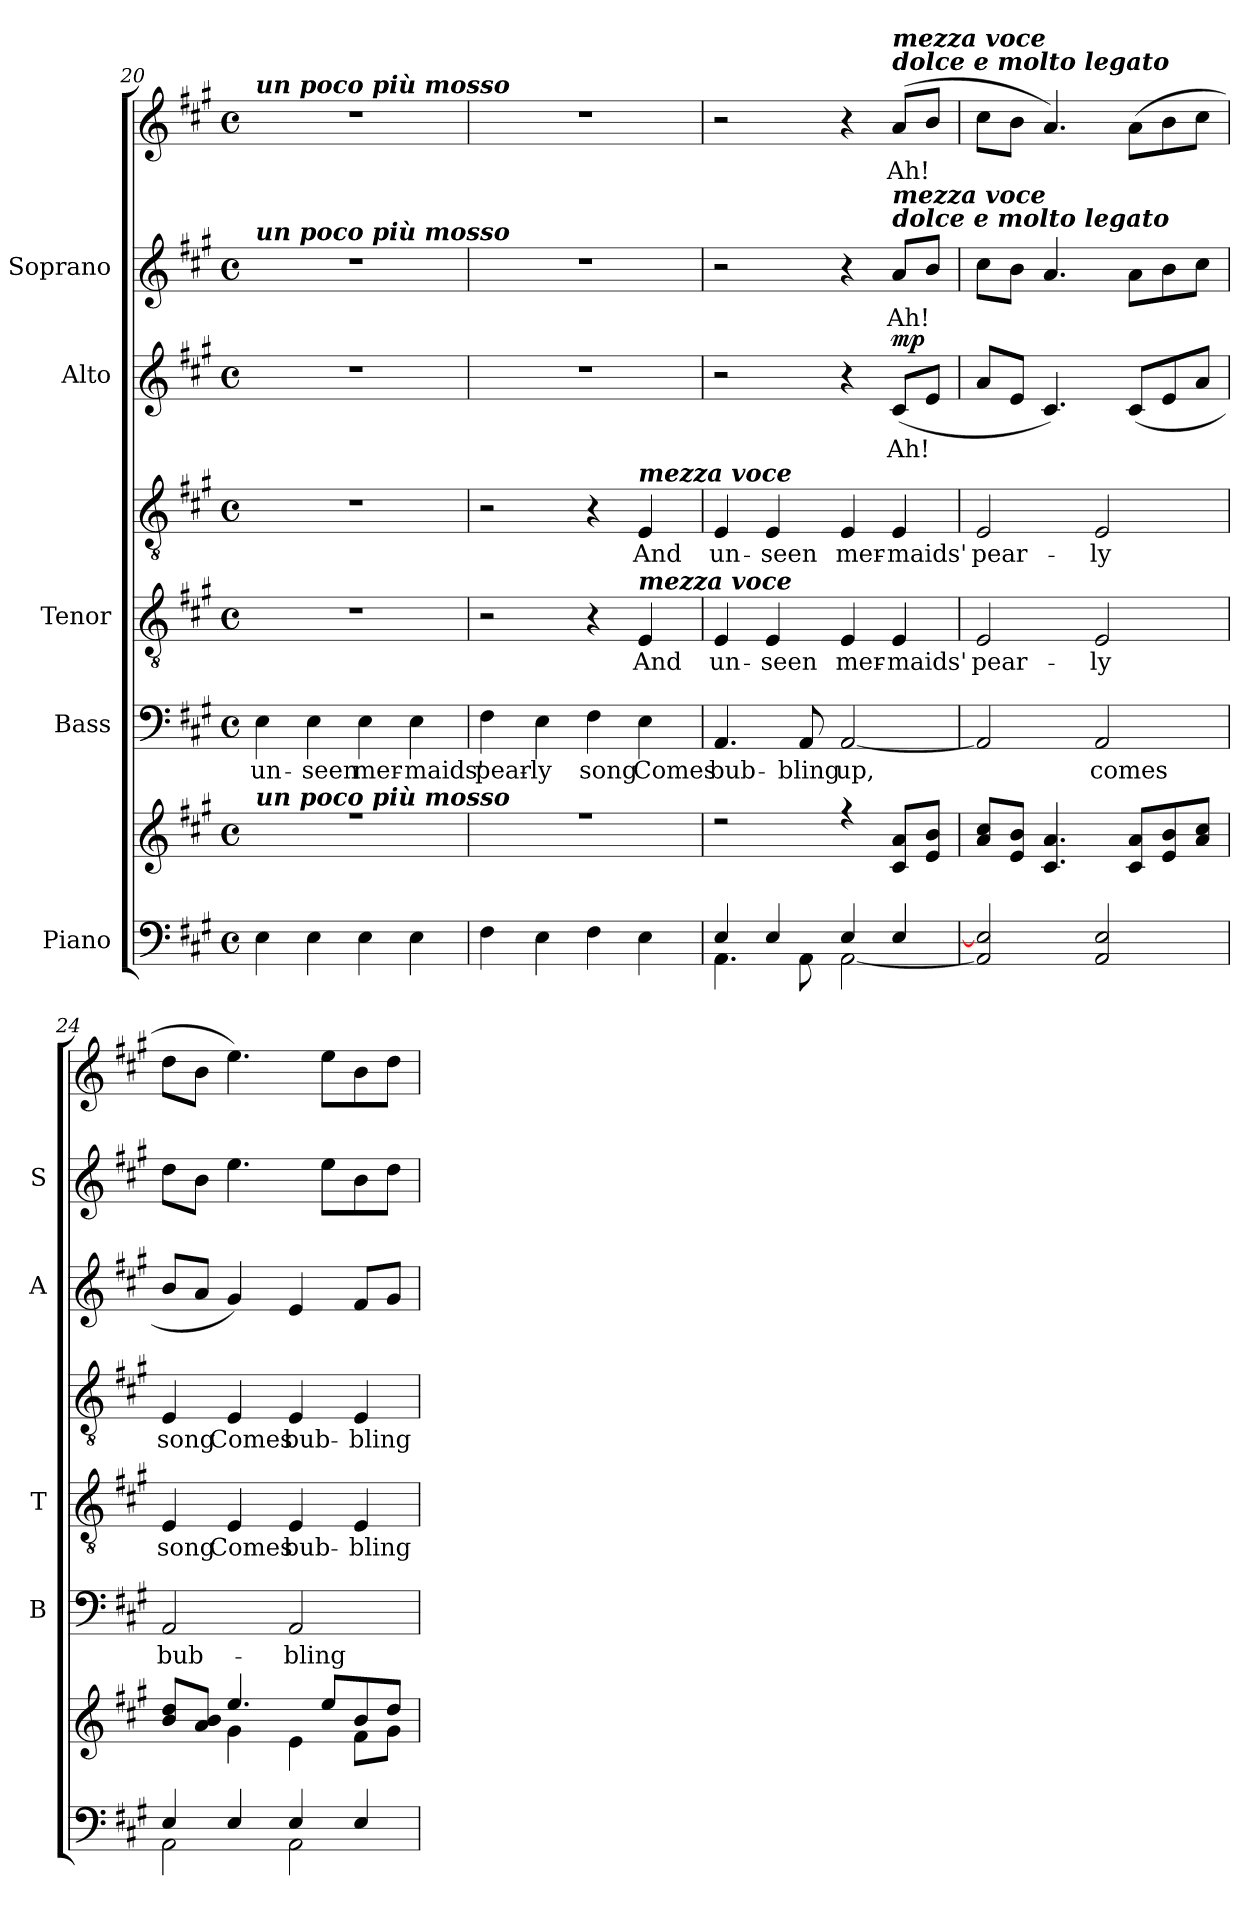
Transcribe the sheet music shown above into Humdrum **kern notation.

**kern	**kern	**kern	**text	**kern	**text	**kern	**text	**dynam	**kern	**text	**dynam	**kern	**text	**kern	**text	**dynam
*part5	*part5	*part4	*part4	*part3	*part3	*part3	*part3	*part3	*part2	*part2	*part2	*part1	*part1	*part1	*part1	*part1
*staff8	*staff7	*staff6	*staff6	*staff5	*staff5	*staff4	*staff4	*staff4/5	*staff3	*staff3	*staff3	*staff2	*staff2	*staff1	*staff1	*staff1/2
*I"Piano	*	*I"Bass	*	*I"Tenor	*	*	*	*	*I"Alto	*	*	*I"Soprano	*	*	*	*
*	*	*I'B	*	*I'T	*	*	*	*	*I'A	*	*	*I'S	*	*	*	*
!!LO:LB:g=z
*clefF4	*clefG2	*clefF4	*	*clefGv2	*	*clefGv2	*	*	*clefG2	*	*	*clefG2	*	*clefG2	*	*
*k[f#c#g#]	*k[f#c#g#]	*k[f#c#g#]	*	*k[f#c#g#]	*	*k[f#c#g#]	*	*	*k[f#c#g#]	*	*	*k[f#c#g#]	*	*k[f#c#g#]	*	*
*A:	*A:	*A:	*	*A:	*	*A:	*	*	*A:	*	*	*A:	*	*A:	*	*
*M4/4	*M4/4	*M4/4	*	*M4/4	*	*M4/4	*	*	*M4/4	*	*	*M4/4	*	*M4/4	*	*
*met(c)	*met(c)	*met(c)	*	*met(c)	*	*met(c)	*	*	*met(c)	*	*	*met(c)	*	*met(c)	*	*
=20	=20	=20	=20	=20	=20	=20	=20	=20	=20	=20	=20	=20	=20	=20	=20	=20
*^	*^	*	*	*	*	*	*	*	*	*	*	*	*	*	*	*
!	!	!	!	!	!	!	!	!	!	!	!	!	!	!	!	!LO:TX:a:Bi:t=un poco più mosso	!	!
!	!	!	!	!	!	!	!	!	!	!	!	!	!	!LO:TX:a:Bi:t=un poco più mosso	!	!	!	!
!	!	!LO:TX:a:Bi:t=un poco più mosso	!	!	!	!	!	!	!	!	!	!	!	!	!	!	!	!
!	!	!	!	!	!LO:LY:b	!	!	!	!	!	!	!	!	!	!	!	!	!
1ryy	4E\	1r	1ryy	4E	un-	1r	.	1r	.	.	1r	.	.	1r	.	1r	.	.
!	!	!	!	!	!LO:LY:b	!	!	!	!	!	!	!	!	!	!	!	!	!
.	4E\	.	.	4E	-seen	.	.	.	.	.	.	.	.	.	.	.	.	.
!	!	!	!	!	!LO:LY:b	!	!	!	!	!	!	!	!	!	!	!	!	!
.	4E\	.	.	4E	mer-	.	.	.	.	.	.	.	.	.	.	.	.	.
!	!	!	!	!	!LO:LY:b	!	!	!	!	!	!	!	!	!	!	!	!	!
.	4E\	.	.	4E	-maids'	.	.	.	.	.	.	.	.	.	.	.	.	.
=21	=21	=21	=21	=21	=21	=21	=21	=21	=21	=21	=21	=21	=21	=21	=21	=21	=21	=21
!	!	!	!	!	!LO:LY:b	!	!	!	!	!	!	!	!	!	!	!	!	!
1ryy	4F#\	1r	1ryy	4F#	pear-	2r	.	2r	.	.	1r	.	.	1r	.	1r	.	.
!	!	!	!	!	!LO:LY:b	!	!	!	!	!	!	!	!	!	!	!	!	!
.	4E\	.	.	4E	-ly	.	.	.	.	.	.	.	.	.	.	.	.	.
!	!	!	!	!	!LO:LY:b	!	!	!	!	!	!	!	!	!	!	!	!	!
.	4F#\	.	.	4F#	song	4r	.	4r	.	.	.	.	.	.	.	.	.	.
!	!	!	!	!	!	!	!	!LO:TX:a:Bi:t=mezza voce	!	!	!	!	!	!	!	!	!	!
!	!	!	!	!	!	!LO:TX:a:Bi:t=mezza voce	!	!	!	!	!	!	!	!	!	!	!	!
!	!	!	!	!	!LO:LY:b	!	!LO:LY:b	!	!LO:LY:b	!LO:DY:b=2	!	!	!	!	!	!	!	!
!	!	!	!	!	!	!	!	!	!	!LO:DY:n=1:b	!	!	!	!	!	!	!	!
.	4E\	.	.	4E	Comes	4E	And	4E	And	mp mp	.	.	.	.	.	.	.	.
=22	=22	=22	=22	=22	=22	=22	=22	=22	=22	=22	=22	=22	=22	=22	=22	=22	=22	=22
!	!	!	!	!	!LO:LY:b	!	!LO:LY:b	!	!LO:LY:b	!	!	!	!	!	!	!	!	!
4E/	4.AA\	2r	1ryy	4.AA	bub-	4E	un-	4E	un-	.	2r	.	.	2r	.	2r	.	.
!	!	!	!	!	!	!	!LO:LY:b	!	!LO:LY:b	!	!	!	!	!	!	!	!	!
4E/	.	.	.	.	.	4E	-seen	4E	-seen	.	.	.	.	.	.	.	.	.
!	!	!	!	!	!LO:LY:b	!	!	!	!	!	!	!	!	!	!	!	!	!
.	8AA\	.	.	8AA	-bling	.	.	.	.	.	.	.	.	.	.	.	.	.
!	!	!	!	!	!LO:LY:b	!	!LO:LY:b	!	!LO:LY:b	!	!	!	!	!	!	!	!	!
4E/	[2AA\	4r	.	[2AA	up,	4E	mer-	4E	mer-	.	4r	.	.	4r	.	4r	.	.
!	!	!	!	!	!	!	!	!	!	!	!	!	!	!	!	!LO:TX:a:Bi:t=mezza voce\ndolce e molto legato	!	!
!	!	!	!	!	!	!	!	!	!	!	!	!	!	!LO:TX:a:Bi:t=mezza voce\ndolce e molto legato	!	!	!	!
!	!	!	!	!	!	!	!LO:LY:b	!	!LO:LY:b	!	!	!LO:LY:b	!LO:DY:b	!	!LO:LY:b	!	!LO:LY:b	!LO:DY:b=2
!	!	!	!	!	!	!	!	!	!	!	!	!	!	!	!	!	!	!LO:DY:n=1:b
4E/	.	8c#/ 8a/L	.	.	.	4E	-maids'	4E	-maids'	.	(<8c#L	Ah!	mp	8aL	Ah!	(>8aL	Ah!	mp mp
.	.	8e/ 8b/J	.	.	.	.	.	.	.	.	8eJ	.	.	8bJ	.	8bJ	.	.
=23	=23	=23	=23	=23	=23	=23	=23	=23	=23	=23	=23	=23	=23	=23	=23	=23	=23	=23
!	!	!	!	!	!	!	!LO:LY:b	!	!LO:LY:b	!	!	!	!	!	!	!	!	!
2ryy	2AA/] 2E/]	8a/ 8cc#/L	1ryy	2AA]	.	2E	pear-	2E	pear-	.	8aL	.	.	8cc#L	.	8cc#L	.	.
.	.	8e/ 8b/J	.	.	.	.	.	.	.	.	8eJ	.	.	8bJ	.	8bJ	.	.
.	.	4.c#/ 4.a/	.	.	.	.	.	.	.	.	4.c#)	.	.	4.a	.	4.a)	.	.
!	!	!	!	!	!LO:LY:b	!	!LO:LY:b	!	!LO:LY:b	!	!	!	!	!	!	!	!	!
2AA/ 2E/	2ryy	.	.	2AA	comes	2E	-ly	2E	-ly	.	.	.	.	.	.	.	.	.
.	.	8c#/ 8a/L	.	.	.	.	.	.	.	.	(<8c#L	.	.	8aL	.	(>8aL	.	.
.	.	8e/ 8b/	.	.	.	.	.	.	.	.	8e	.	.	8b	.	8b	.	.
.	.	8a/ 8cc#/J	.	.	.	.	.	.	.	.	8aJ	.	.	8cc#J	.	8cc#J	.	.
=24	=24	=24	=24	=24	=24	=24	=24	=24	=24	=24	=24	=24	=24	=24	=24	=24	=24	=24
!	!	!	!	!	!LO:LY:b	!	!LO:LY:b	!	!LO:LY:b	!	!	!	!	!	!	!	!	!
4E/	2AA\	8b/ 8dd/L	4ryy	2AA	bub-	4E	song	4E	song	.	8bL	.	.	8ddL	.	8ddL	.	.
.	.	8a/ 8b/J	.	.	.	.	.	.	.	.	8aJ	.	.	8bJ	.	8bJ	.	.
!	!	!	!	!	!	!	!LO:LY:b	!	!LO:LY:b	!	!	!	!	!	!	!	!	!
4E/	.	4.ee/	4g#\	.	.	4E	Comes	4E	Comes	.	4g#)	.	.	4.ee	.	4.ee)	.	.
!	!	!	!	!	!LO:LY:b	!	!LO:LY:b	!	!LO:LY:b	!	!	!	!	!	!	!	!	!
4E/	2AA\	.	4e\	2AA	-bling	4E	bub-	4E	bub-	.	4e	.	.	.	.	.	.	.
.	.	8ee/L	.	.	.	.	.	.	.	.	.	.	.	8eeL	.	8eeL	.	.
!	!	!	!	!	!	!	!LO:LY:b	!	!LO:LY:b	!	!	!	!	!	!	!	!	!
4E/	.	8b/	8f#\L	.	.	4E	-bling	4E	-bling	.	8f#L	.	.	8b	.	8b	.	.
.	.	8dd/J	8g#\J	.	.	.	.	.	.	.	8g#J	.	.	8ddJ	.	8ddJ	.	.
*v	*v	*	*	*	*	*	*	*	*	*	*	*	*	*	*	*	*	*
*	*v	*v	*	*	*	*	*	*	*	*	*	*	*	*	*	*	*
=	=	=	=	=	=	=	=	=	=	=	=	=	=	=	=	=
*-	*-	*-	*-	*-	*-	*-	*-	*-	*-	*-	*-	*-	*-	*-	*-	*-
